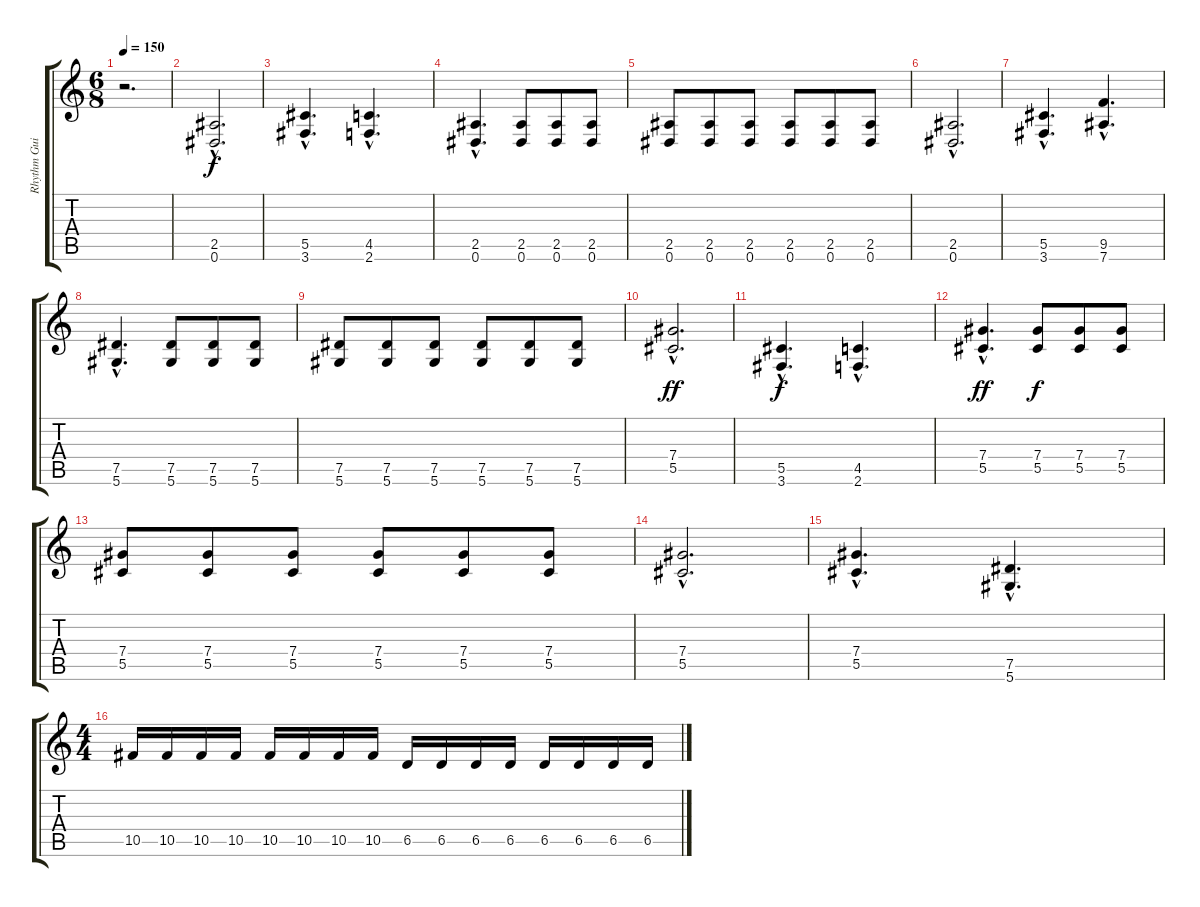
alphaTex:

\track ("Rhythm Guitar II" "Rhythm Gui") {instrument distortionguitar}
\staff {score tabs}
\tuning (Eb4 Bb3 Gb3 Db3 Ab2 Eb2) {hide}
\ts (6 8)
\tempo 150
\clef g2
\ks c
r.2{d dy f instrument distortionguitar} |
(2.5{hac} 0.6{hac}).2{d} |
(5.5{hac} 3.6{hac}).4{d} (4.5{hac} 2.6{hac}).4{d} |
(2.5{hac} 0.6{hac}).4{d} (2.5 0.6).8{instrument electricguitarmuted} (2.5 0.6).8 (2.5 0.6).8 |
(2.5 0.6).8 (2.5 0.6).8 (2.5 0.6).8 (2.5 0.6).8 (2.5 0.6).8 (2.5 0.6).8 |
(2.5{hac} 0.6{hac}).2{d instrument distortionguitar} |
(5.5{hac} 3.6{hac}).4{d} (9.5{hac} 7.6{hac}).4{d} |
(7.5{hac} 5.6{hac}).4{d} (7.5 5.6).8{instrument electricguitarmuted} (7.5 5.6).8 (7.5 5.6).8 |
(7.5 5.6).8 (7.5 5.6).8 (7.5 5.6).8 (7.5 5.6).8 (7.5 5.6).8 (7.5 5.6).8 |
(7.4{hac} 5.5{hac}).2{d dy ff instrument distortionguitar} |
(5.5{hac} 3.6{hac}).4{d dy f} (4.5{hac} 2.6{hac}).4{d} |
(7.4{hac} 5.5{hac}).4{d dy ff} (7.4 5.5).8{dy f instrument electricguitarmuted} (7.4 5.5).8 (7.4 5.5).8 |
(7.4 5.5).8 (7.4 5.5).8 (7.4 5.5).8 (7.4 5.5).8 (7.4 5.5).8 (7.4 5.5).8 |
(7.4{hac} 5.5{hac}).2{d instrument distortionguitar} |
(7.4{hac} 5.5{hac}).4{d} (7.5{hac} 5.6{hac}).4{d} |
\ts (4 4)
10.5.16 10.5.16 10.5.16 10.5.16 10.5.16 10.5.16 10.5.16 10.5.16 6.5.16 6.5.16 6.5.16 6.5.16 6.5.16 6.5.16 6.5.16 6.5.16
